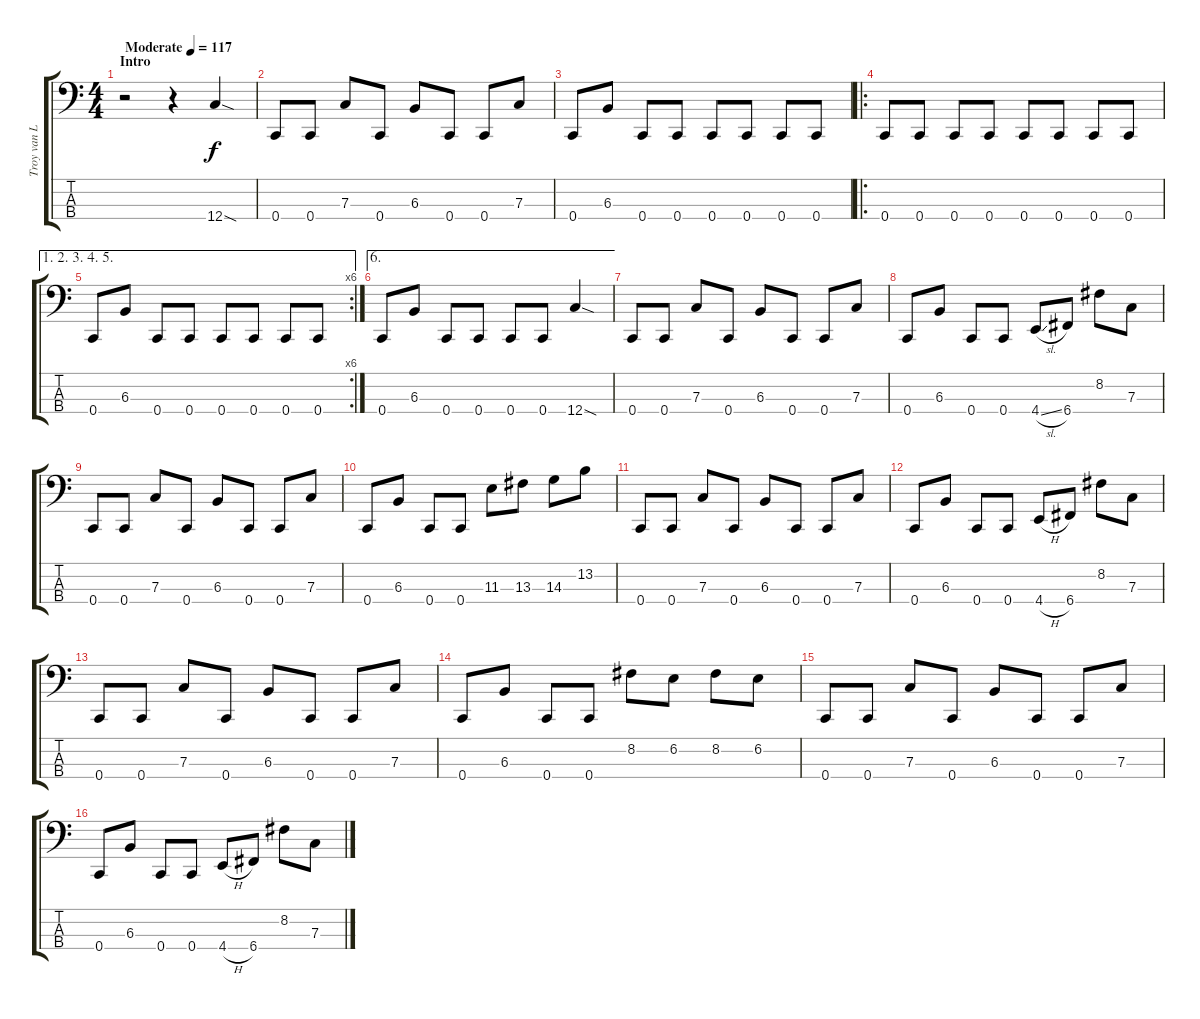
\track ("Troy van Leeuwen" "Troy van L") {instrument electricbasspick}
\staff {score tabs}
\tuning (Eb2 Bb1 F1 C1) {hide}
\ts (4 4)
\section ("" "Intro")
\tempo (117 "Moderate")
\clef f4
\ks c
r.2{dy f instrument electricbasspick} r.4 12.4{sod}.4 |
0.4.8 0.4.8 7.3.8 0.4.8 6.3.8 0.4.8 0.4.8 7.3.8 |
0.4.8 6.3.8 0.4.8 0.4.8 0.4.8 0.4.8 0.4.8 0.4.8 |
\ro
0.4.8 0.4.8 0.4.8 0.4.8 0.4.8 0.4.8 0.4.8 0.4.8 |
\ae (1 2 3 4 5)
\rc 6
0.4.8 6.3.8 0.4.8 0.4.8 0.4.8 0.4.8 0.4.8 0.4.8 |
\ae 6
0.4.8 6.3.8 0.4.8 0.4.8 0.4.8 0.4.8 12.4{sod}.4 |
0.4.8 0.4.8 7.3.8 0.4.8 6.3.8 0.4.8 0.4.8 7.3.8 |
0.4.8 6.3.8 0.4.8 0.4.8 4.4{sl}.8 6.4.8 8.2.8 7.3.8 |
0.4.8 0.4.8 7.3.8 0.4.8 6.3.8 0.4.8 0.4.8 7.3.8 |
0.4.8 6.3.8 0.4.8 0.4.8 11.3.8 13.3.8 14.3.8 13.2.8 |
0.4.8 0.4.8 7.3.8 0.4.8 6.3.8 0.4.8 0.4.8 7.3.8 |
0.4.8 6.3.8 0.4.8 0.4.8 4.4{h}.8 6.4.8 8.2.8 7.3.8 |
0.4.8 0.4.8 7.3.8 0.4.8 6.3.8 0.4.8 0.4.8 7.3.8 |
0.4.8 6.3.8 0.4.8 0.4.8 8.2.8 6.2.8 8.2.8 6.2.8 |
0.4.8 0.4.8 7.3.8 0.4.8 6.3.8 0.4.8 0.4.8 7.3.8 |
0.4.8 6.3.8 0.4.8 0.4.8 4.4{h}.8 6.4.8 8.2.8 7.3.8
